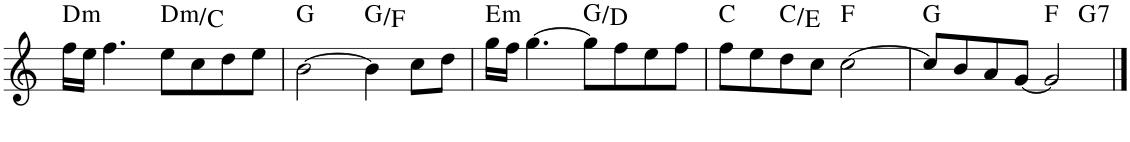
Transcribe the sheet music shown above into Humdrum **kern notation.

**kern	**harte
*part1	*part1
*staff1	*
*I"Piano	*
*I'Pno.	*
!!LO:PB:g=z
*clefG2	*
*k[]	*
*M4/4	*
=36	=36
!	!LO:H:kt=m
16ff\LL	D:min
16ee\JJ	.
4.ff\	.
!	!LO:H:kt=m
8ee\L	D:min/b7
8cc\	.
8dd\	.
8ee\J	.
=37	=37
[2b\	G:maj
4b\]	G:maj/b7
8cc\L	.
8dd\J	.
=38	=38
!	!LO:H:kt=m
16gg\LL	E:min
16ff\JJ	.
[4.gg\	.
8gg\L]	G:maj/5
8ff\	.
8ee\	.
8ff\J	.
=39	=39
8ff\L	C:maj
8ee\	.
8dd\	C:maj/3
8cc\J	.
[2cc\	F:maj
=40	=40
*^	*
8cc/L]	2.ryy	G:maj
8b/	.	.
8a/	.	.
[8g/J	.	.
2g/]	.	F:maj
!	!	!LO:H:kt=7
.	4ryy	G:7
*v	*v	*
==	==
*-	*-
